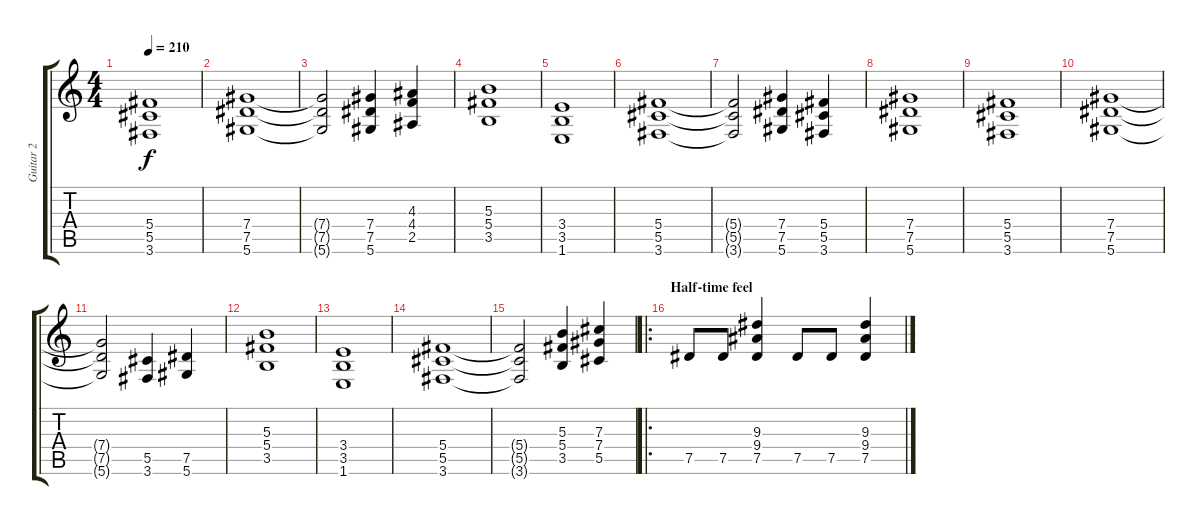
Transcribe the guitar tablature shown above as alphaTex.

\track ("Guitar 2" "Guitar 2") {instrument overdrivenguitar}
\staff {score tabs}
\tuning (Eb4 Bb3 Gb3 Db3 Ab2 Eb2) {hide}
\ts (4 4)
\tempo 210
\clef g2
\ks c
(5.4 5.5 3.6).1{dy f} |
(7.4 7.5 5.6).1 |
(7.4{t} 7.5{t} 5.6{t}).2 (7.4 7.5 5.6).4 (4.3 4.4 2.5).4 |
(5.3 5.4 3.5).1 |
(3.4 3.5 1.6).1 |
(5.4 5.5 3.6).1 |
(5.4{t} 5.5{t} 3.6{t}).2 (7.4 7.5 5.6).4 (5.4 5.5 3.6).4 |
(7.4 7.5 5.6).1 |
(5.4 5.5 3.6).1 |
(7.4 7.5 5.6).1 |
(7.4{t} 7.5{t} 5.6{t}).2 (5.5 3.6).4 (7.5 5.6).4 |
(5.3 5.4 3.5).1 |
(3.4 3.5 1.6).1 |
(5.4 5.5 3.6).1 |
(5.4{t} 5.5{t} 3.6{t}).2 (5.3 5.4 3.5).4 (7.3 7.4 5.5).4 |
\ro
\section ("" "Half-time feel")
7.5.8 7.5.8 (9.3 9.4 7.5).4 7.5.8 7.5.8 (9.3 9.4 7.5).4
